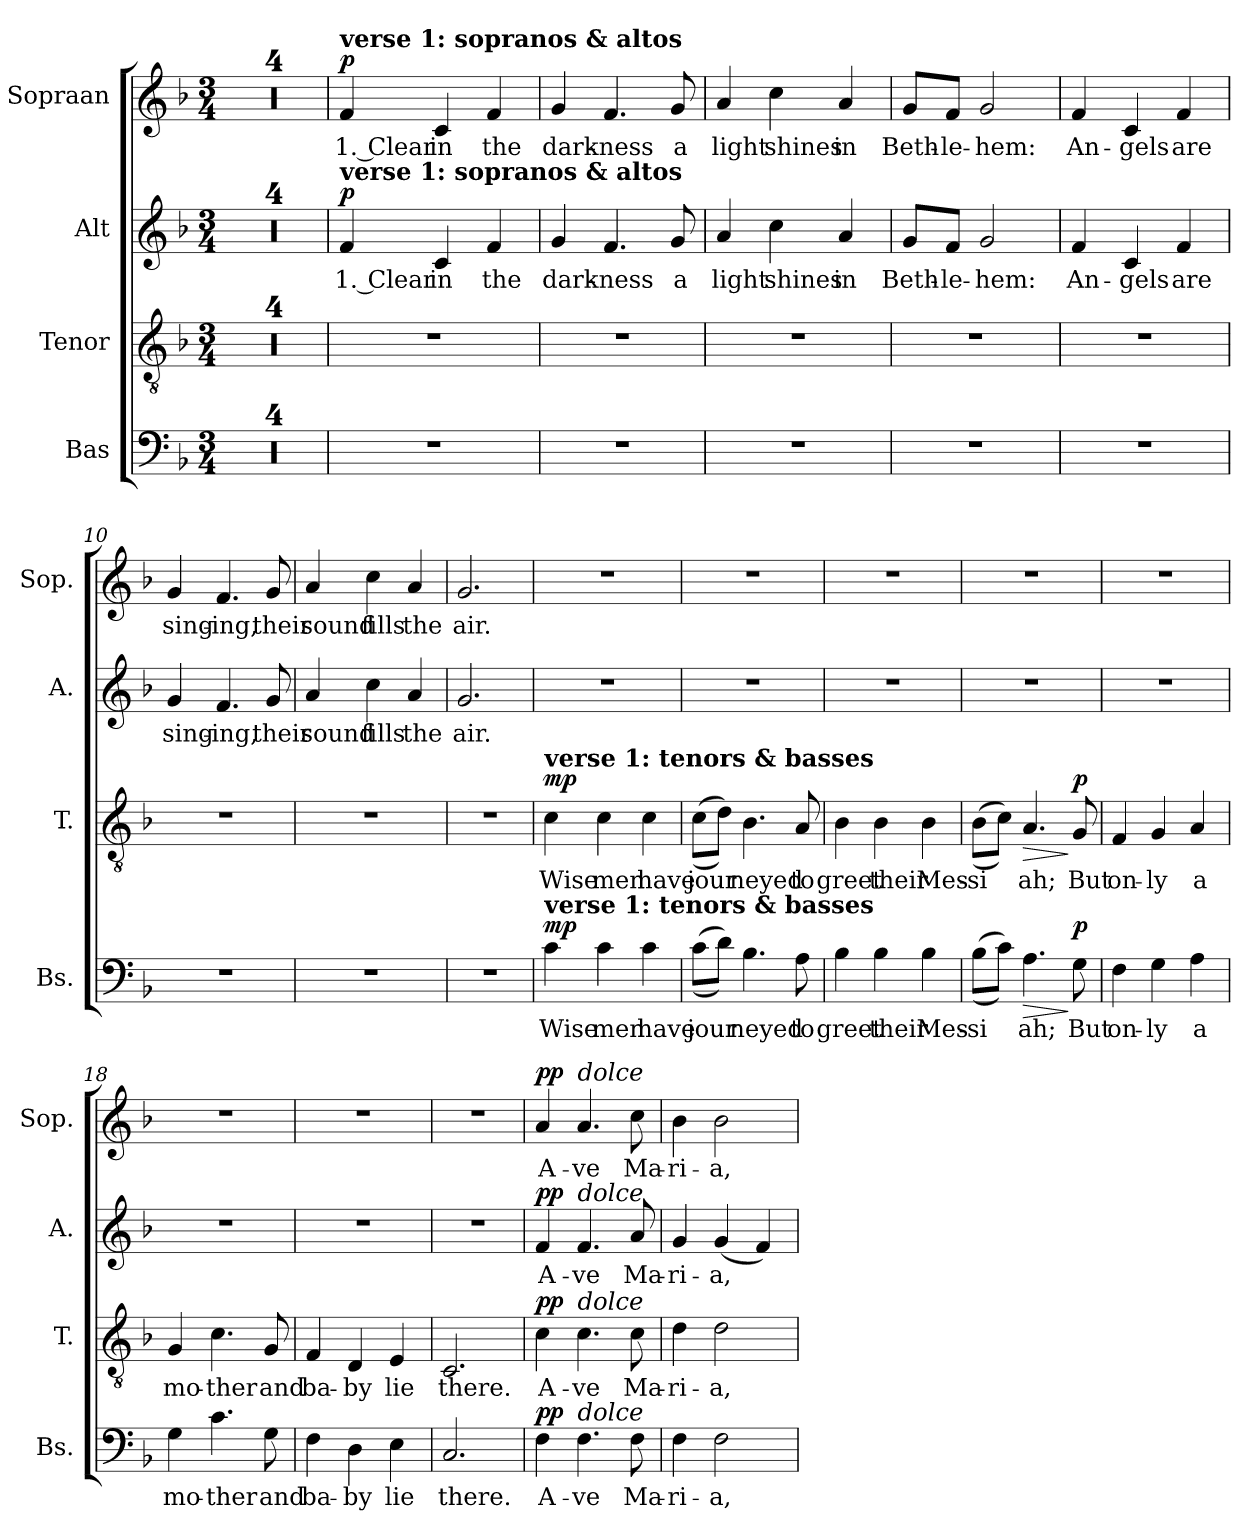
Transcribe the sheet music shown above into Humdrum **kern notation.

**kern	**text	**dynam	**kern	**text	**dynam	**kern	**text	**dynam	**kern	**text	**dynam
*part4	*part4	*part4	*part3	*part3	*part3	*part2	*part2	*part2	*part1	*part1	*part1
*staff4	*staff4	*staff4	*staff3	*staff3	*staff3	*staff2	*staff2	*staff2	*staff1	*staff1	*staff1
*I"Bas	*	*	*I"Tenor	*	*	*I"Alt	*	*	*I"Sopraan	*	*
*I'Bs.	*	*	*I'T.	*	*	*I'A.	*	*	*I'Sop.	*	*
*clefF4	*	*	*clefGv2	*	*	*clefG2	*	*	*clefG2	*	*
*k[b-]	*	*	*k[b-]	*	*	*k[b-]	*	*	*k[b-]	*	*
*M3/4	*	*	*M3/4	*	*	*M3/4	*	*	*M3/4	*	*
=1	=1	=1	=1	=1	=1	=1	=1	=1	=1	=1	=1
2.r	.	.	2.r	.	.	2.r	.	.	2.r	.	.
=2	=2	=2	=2	=2	=2	=2	=2	=2	=2	=2	=2
2.r	.	.	2.r	.	.	2.r	.	.	2.r	.	.
=3	=3	=3	=3	=3	=3	=3	=3	=3	=3	=3	=3
2.r	.	.	2.r	.	.	2.r	.	.	2.r	.	.
=4	=4	=4	=4	=4	=4	=4	=4	=4	=4	=4	=4
2.r	.	.	2.r	.	.	2.r	.	.	2.r	.	.
=5	=5	=5	=5	=5	=5	=5	=5	=5	=5	=5	=5
*	*	*	*	*	*	*	*	*	*MM84	*	*
!	!	!	!	!	!	!	!	!	!LO:TX:a:B:t=verse 1&colon; sopranos & altos	!	!
!	!	!	!	!	!	!LO:TX:a:B:t=verse 1&colon; sopranos & altos	!	!	!	!	!
!	!	!	!	!	!	!	!LO:LY:b	!LO:DY:a	!	!LO:LY:b	!LO:DY:a
2.r	.	.	2.r	.	.	4f/	1. Clear	p	4f/	1. Clear	p
!	!	!	!	!	!	!	!LO:LY:b	!	!	!LO:LY:b	!
.	.	.	.	.	.	4c/	in	.	4c/	in	.
!	!	!	!	!	!	!	!LO:LY:b	!	!	!LO:LY:b	!
.	.	.	.	.	.	4f/	the	.	4f/	the	.
=6	=6	=6	=6	=6	=6	=6	=6	=6	=6	=6	=6
!	!	!	!	!	!	!	!LO:LY:b	!	!	!LO:LY:b	!
2.r	.	.	2.r	.	.	4g/	dark-	.	4g/	dark-	.
!	!	!	!	!	!	!	!LO:LY:b	!	!	!LO:LY:b	!
.	.	.	.	.	.	4.f/	-ness	.	4.f/	-ness	.
!	!	!	!	!	!	!	!LO:LY:b	!	!	!LO:LY:b	!
.	.	.	.	.	.	8g/	a	.	8g/	a	.
=7	=7	=7	=7	=7	=7	=7	=7	=7	=7	=7	=7
!	!	!	!	!	!	!	!LO:LY:b	!	!	!LO:LY:b	!
2.r	.	.	2.r	.	.	4a/	light	.	4a/	light	.
!	!	!	!	!	!	!	!LO:LY:b	!	!	!LO:LY:b	!
.	.	.	.	.	.	4cc\	shines	.	4cc\	shines	.
!	!	!	!	!	!	!	!LO:LY:b	!	!	!LO:LY:b	!
.	.	.	.	.	.	4a/	in	.	4a/	in	.
=8	=8	=8	=8	=8	=8	=8	=8	=8	=8	=8	=8
!	!	!	!	!	!	!	!LO:LY:b	!	!	!LO:LY:b	!
2.r	.	.	2.r	.	.	8g/L	Beth-	.	8g/L	Beth-	.
!	!	!	!	!	!	!	!LO:LY:b	!	!	!LO:LY:b	!
.	.	.	.	.	.	8f/J	-le-	.	8f/J	-le-	.
!	!	!	!	!	!	!	!LO:LY:b	!	!	!LO:LY:b	!
.	.	.	.	.	.	2g/	-hem:	.	2g/	-hem:	.
!!LO:LB:g=z
=9	=9	=9	=9	=9	=9	=9	=9	=9	=9	=9	=9
!	!	!	!	!	!	!	!LO:LY:b	!	!	!LO:LY:b	!
2.r	.	.	2.r	.	.	4f/	An-	.	4f/	An-	.
!	!	!	!	!	!	!	!LO:LY:b	!	!	!LO:LY:b	!
.	.	.	.	.	.	4c/	-gels	.	4c/	-gels	.
!	!	!	!	!	!	!	!LO:LY:b	!	!	!LO:LY:b	!
.	.	.	.	.	.	4f/	are	.	4f/	are	.
=10	=10	=10	=10	=10	=10	=10	=10	=10	=10	=10	=10
!	!	!	!	!	!	!	!LO:LY:b	!	!	!LO:LY:b	!
2.r	.	.	2.r	.	.	4g/	sing-	.	4g/	sing-	.
!	!	!	!	!	!	!	!LO:LY:b	!	!	!LO:LY:b	!
.	.	.	.	.	.	4.f/	-ing,	.	4.f/	-ing,	.
!	!	!	!	!	!	!	!LO:LY:b	!	!	!LO:LY:b	!
.	.	.	.	.	.	8g/	their	.	8g/	their	.
=11	=11	=11	=11	=11	=11	=11	=11	=11	=11	=11	=11
!	!	!	!	!	!	!	!LO:LY:b	!	!	!LO:LY:b	!
2.r	.	.	2.r	.	.	4a/	sound	.	4a/	sound	.
!	!	!	!	!	!	!	!LO:LY:b	!	!	!LO:LY:b	!
.	.	.	.	.	.	4cc\	fills	.	4cc\	fills	.
!	!	!	!	!	!	!	!LO:LY:b	!	!	!LO:LY:b	!
.	.	.	.	.	.	4a/	the	.	4a/	the	.
=12	=12	=12	=12	=12	=12	=12	=12	=12	=12	=12	=12
!	!	!	!	!	!	!	!LO:LY:b	!	!	!LO:LY:b	!
2.r	.	.	2.r	.	.	2.g/	air.	.	2.g/	air.	.
!!LO:LB:g=z
=13	=13	=13	=13	=13	=13	=13	=13	=13	=13	=13	=13
!	!	!	!LO:TX:a:B:t=verse 1&colon; tenors & basses	!	!	!	!	!	!	!	!
!LO:TX:a:B:t=verse 1&colon; tenors & basses	!	!	!	!	!	!	!	!	!	!	!
!	!LO:LY:b	!LO:DY:a	!	!LO:LY:b	!LO:DY:a	!	!	!	!	!	!
4c\	Wise	mp	4c\	Wise	mp	2.r	.	.	2.r	.	.
!	!LO:LY:b	!	!	!LO:LY:b	!	!	!	!	!	!	!
4c\	men	.	4c\	men	.	.	.	.	.	.	.
!	!LO:LY:b	!	!	!LO:LY:b	!	!	!	!	!	!	!
4c\	have	.	4c\	have	.	.	.	.	.	.	.
=14	=14	=14	=14	=14	=14	=14	=14	=14	=14	=14	=14
!	!LO:LY:b	!	!	!LO:LY:b	!	!	!	!	!	!	!
(>(>8c\L	jour	.	(>(>8c\L	jour	.	2.r	.	.	2.r	.	.
8d\J))	.	.	8d\J))	.	.	.	.	.	.	.	.
!	!LO:LY:b	!	!	!LO:LY:b	!	!	!	!	!	!	!
4.B-\	neyed	.	4.B-\	neyed	.	.	.	.	.	.	.
!	!LO:LY:b	!	!	!LO:LY:b	!	!	!	!	!	!	!
8A\	to	.	8A/	to	.	.	.	.	.	.	.
=15	=15	=15	=15	=15	=15	=15	=15	=15	=15	=15	=15
!	!LO:LY:b	!	!	!LO:LY:b	!	!	!	!	!	!	!
4B-\	greet	.	4B-\	greet	.	2.r	.	.	2.r	.	.
!	!LO:LY:b	!	!	!LO:LY:b	!	!	!	!	!	!	!
4B-\	their	.	4B-\	their	.	.	.	.	.	.	.
!	!LO:LY:b	!	!	!LO:LY:b	!	!	!	!	!	!	!
4B-\	Mes-	.	4B-\	Mes-	.	.	.	.	.	.	.
=16	=16	=16	=16	=16	=16	=16	=16	=16	=16	=16	=16
!	!LO:LY:b	!	!	!LO:LY:b	!	!	!	!	!	!	!
(>(>8B-\L	-si	.	(>(>8B-\L	-si	.	2.r	.	.	2.r	.	.
8c\J))	.	.	8c\J))	.	.	.	.	.	.	.	.
!	!LO:LY:b	!LO:HP:b	!	!LO:LY:b	!LO:HP:b	!	!	!	!	!	!
4.A\	ah;	>	4.A/	ah;	>	.	.	.	.	.	.
!	!LO:LY:b	!LO:DY:n=1:a	!	!LO:LY:b	!LO:DY:n=1:a	!	!	!	!	!	!
8G\	But	] p	8G/	But	] p	.	.	.	.	.	.
!!LO:LB:g=z
=17	=17	=17	=17	=17	=17	=17	=17	=17	=17	=17	=17
!	!LO:LY:b	!	!	!LO:LY:b	!	!	!	!	!	!	!
4F\	on-	.	4F/	on-	.	2.r	.	.	2.r	.	.
!	!LO:LY:b	!	!	!LO:LY:b	!	!	!	!	!	!	!
4G\	-ly	.	4G/	-ly	.	.	.	.	.	.	.
!	!LO:LY:b	!	!	!LO:LY:b	!	!	!	!	!	!	!
4A\	a	.	4A/	a	.	.	.	.	.	.	.
=18	=18	=18	=18	=18	=18	=18	=18	=18	=18	=18	=18
!	!LO:LY:b	!	!	!LO:LY:b	!	!	!	!	!	!	!
4G\	mo-	.	4G/	mo-	.	2.r	.	.	2.r	.	.
!	!LO:LY:b	!	!	!LO:LY:b	!	!	!	!	!	!	!
4.c\	-ther	.	4.c\	-ther	.	.	.	.	.	.	.
!	!LO:LY:b	!	!	!LO:LY:b	!	!	!	!	!	!	!
8G\	and	.	8G/	and	.	.	.	.	.	.	.
=19	=19	=19	=19	=19	=19	=19	=19	=19	=19	=19	=19
!	!LO:LY:b	!	!	!LO:LY:b	!	!	!	!	!	!	!
4F\	ba-	.	4F/	ba-	.	2.r	.	.	2.r	.	.
!	!LO:LY:b	!	!	!LO:LY:b	!	!	!	!	!	!	!
4D\	-by	.	4D/	-by	.	.	.	.	.	.	.
!	!LO:LY:b	!	!	!LO:LY:b	!	!	!	!	!	!	!
4E\	lie	.	4E/	lie	.	.	.	.	.	.	.
=20	=20	=20	=20	=20	=20	=20	=20	=20	=20	=20	=20
!	!LO:LY:b	!	!	!LO:LY:b	!	!	!	!	!	!	!
2.C/	there.	.	2.C/	there.	.	2.r	.	.	2.r	.	.
!!LO:PB:g=z
=21	=21	=21	=21	=21	=21	=21	=21	=21	=21	=21	=21
!	!LO:LY:b	!LO:DY:a	!	!LO:LY:b	!LO:DY:a	!	!LO:LY:b	!LO:DY:a	!	!LO:LY:b	!LO:DY:a
4F\	A-	pp	4c\	A-	pp	4f/	A-	pp	4a/	A-	pp
!	!	!	!	!	!	!	!	!	!LO:TX:a:i:t=dolce	!	!
!	!	!	!	!	!	!LO:TX:a:i:t=dolce	!	!	!	!	!
!	!	!	!LO:TX:a:i:t=dolce	!	!	!	!	!	!	!	!
!LO:TX:a:i:t=dolce	!	!	!	!	!	!	!	!	!	!	!
!	!LO:LY:b	!	!	!LO:LY:b	!	!	!LO:LY:b	!	!	!LO:LY:b	!
4.F\	-ve	.	4.c\	-ve	.	4.f/	-ve	.	4.a/	-ve	.
!	!LO:LY:b	!	!	!LO:LY:b	!	!	!LO:LY:b	!	!	!LO:LY:b	!
8F\	Ma-	.	8c\	Ma-	.	8a/	Ma-	.	8cc\	Ma-	.
=22	=22	=22	=22	=22	=22	=22	=22	=22	=22	=22	=22
!	!LO:LY:b	!	!	!LO:LY:b	!	!	!LO:LY:b	!	!	!LO:LY:b	!
4F\	-ri-	.	4d\	-ri-	.	4g/	-ri-	.	4b-\	-ri-	.
!	!LO:LY:b	!	!	!LO:LY:b	!	!	!LO:LY:b	!	!	!LO:LY:b	!
2F\	-a,	.	2d\	-a,	.	(<4g/	-a,	.	2b-\	-a,	.
.	.	.	.	.	.	4f/)	.	.	.	.	.
=	=	=	=	=	=	=	=	=	=	=	=
*-	*-	*-	*-	*-	*-	*-	*-	*-	*-	*-	*-
